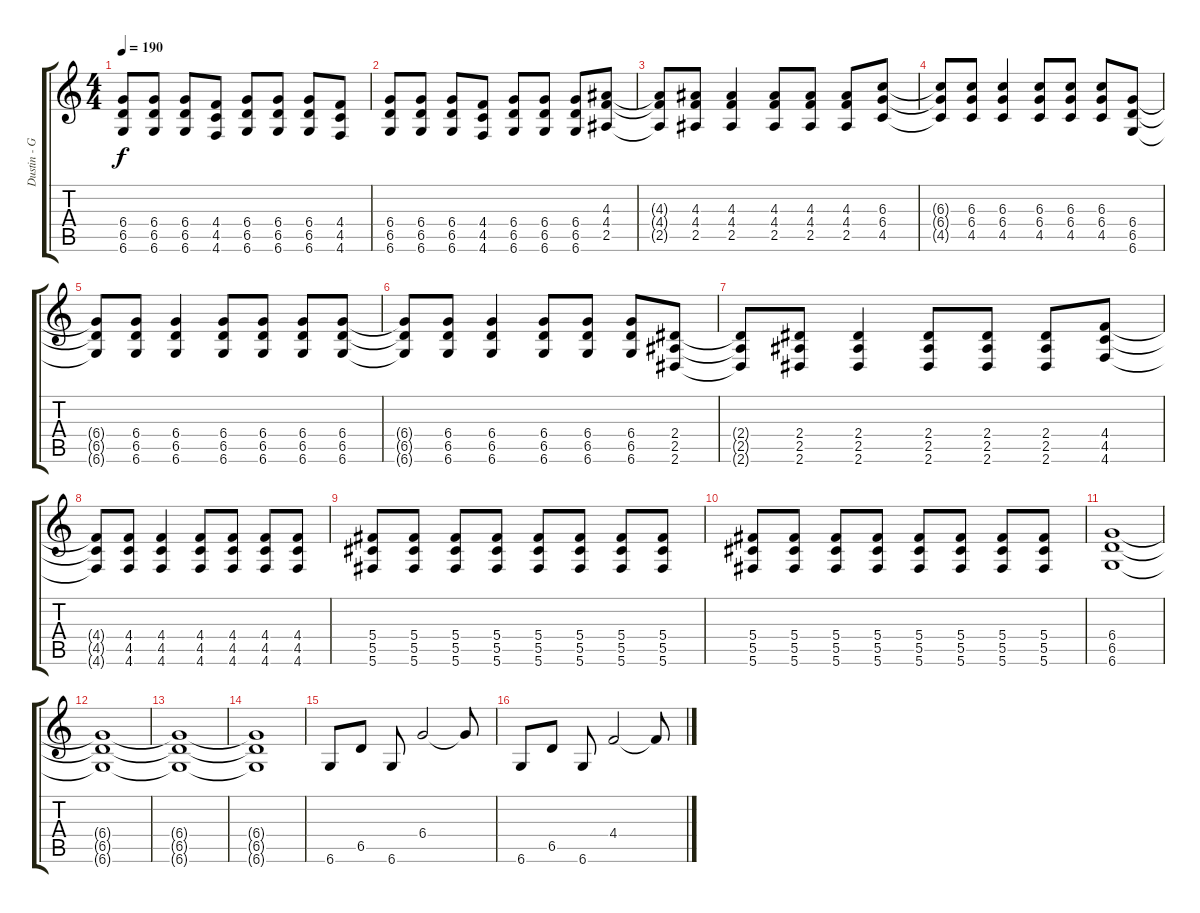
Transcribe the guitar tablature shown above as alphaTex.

\track ("Dustin - Guitar" "Dustin - G") {instrument overdrivenguitar}
\staff {score tabs}
\tuning (Eb4 Bb3 Gb3 Db3 Ab2 Db2) {hide}
\ts (4 4)
\tempo 190
\clef g2
\ks c
(6.4{t} 6.5{t} 6.6{t}).8{dy f} (6.4 6.5 6.6).8 (6.4 6.5 6.6).8 (4.4 4.5 4.6).8 (6.4 6.5 6.6).8 (6.4 6.5 6.6).8 (6.4 6.5 6.6).8 (4.4 4.5 4.6).8 |
(6.4 6.5 6.6).8 (6.4 6.5 6.6).8 (6.4 6.5 6.6).8 (4.4 4.5 4.6).8 (6.4 6.5 6.6).8 (6.4 6.5 6.6).8 (6.4 6.5 6.6).8 (4.3 4.4 2.5).8 |
(4.3{t} 4.4{t} 2.5{t}).8 (4.3 4.4 2.5).8 (4.3 4.4 2.5).4 (4.3 4.4 2.5).8 (4.3 4.4 2.5).8 (4.3 4.4 2.5).8 (6.3 6.4 4.5).8 |
(6.3{t} 6.4{t} 4.5{t}).8 (6.3 6.4 4.5).8 (6.3 6.4 4.5).4 (6.3 6.4 4.5).8 (6.3 6.4 4.5).8 (6.3 6.4 4.5).8 (6.4 6.5 6.6).8 |
(6.4{t} 6.5{t} 6.6{t}).8 (6.4 6.5 6.6).8 (6.4 6.5 6.6).4 (6.4 6.5 6.6).8 (6.4 6.5 6.6).8 (6.4 6.5 6.6).8 (6.4 6.5 6.6).8 |
(6.4{t} 6.5{t} 6.6{t}).8 (6.4 6.5 6.6).8 (6.4 6.5 6.6).4 (6.4 6.5 6.6).8 (6.4 6.5 6.6).8 (6.4 6.5 6.6).8 (2.4 2.5 2.6).8 |
(2.4{t} 2.5{t} 2.6{t}).8 (2.4 2.5 2.6).8 (2.4 2.5 2.6).4 (2.4 2.5 2.6).8 (2.4 2.5 2.6).8 (2.4 2.5 2.6).8 (4.4 4.5 4.6).8 |
(4.4{t} 4.5{t} 4.6{t}).8 (4.4 4.5 4.6).8 (4.4 4.5 4.6).4 (4.4 4.5 4.6).8 (4.4 4.5 4.6).8 (4.4 4.5 4.6).8 (4.4 4.5 4.6).8 |
(5.4 5.5 5.6).8 (5.4 5.5 5.6).8 (5.4 5.5 5.6).8 (5.4 5.5 5.6).8 (5.4 5.5 5.6).8 (5.4 5.5 5.6).8 (5.4 5.5 5.6).8 (5.4 5.5 5.6).8 |
(5.4 5.5 5.6).8 (5.4 5.5 5.6).8 (5.4 5.5 5.6).8 (5.4 5.5 5.6).8 (5.4 5.5 5.6).8 (5.4 5.5 5.6).8 (5.4 5.5 5.6).8 (5.4 5.5 5.6).8 |
(6.4 6.5 6.6).1 |
(6.4{t} 6.5{t} 6.6{t}).1 |
(6.4{t} 6.5{t} 6.6{t}).1 |
(6.4{t} 6.5{t} 6.6{t}).1 |
6.6.8{instrument electricguitarmuted} 6.5.8{instrument distortionguitar} 6.6.8{instrument electricguitarmuted} 6.4.2{instrument distortionguitar} 6.4{t}.8 |
6.6.8{instrument electricguitarmuted} 6.5.8{instrument distortionguitar} 6.6.8{instrument electricguitarmuted} 4.4.2{instrument distortionguitar} 4.4{t}.8
